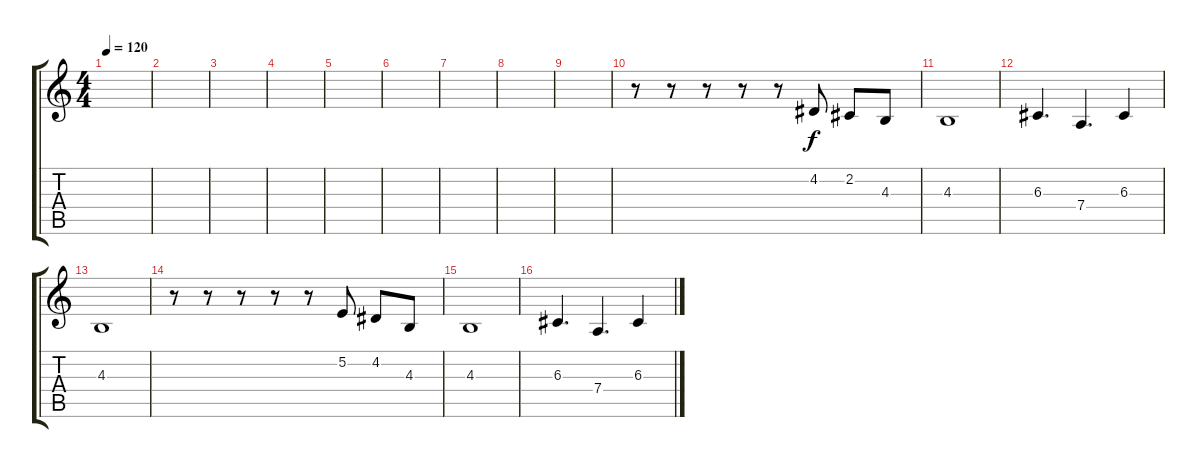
\track "" {instrument stringensemble1}
\staff {score tabs}
\tuning (E4 B3 G3 D3 A2 E2) {hide}
\ts (4 4)
\tempo 120
\clef g2
\ks c
|
|
|
|
|
|
|
|
|
r.8 r.8 r.8 r.8 r.8 4.2.8 2.2.8 4.3.8 |
4.3.1 |
6.3.4{d} 7.4.4{d} 6.3.4 |
4.3.1 |
r.8 r.8 r.8 r.8 r.8 5.2.8 4.2.8 4.3.8 |
4.3.1 |
6.3.4{d} 7.4.4{d} 6.3.4
